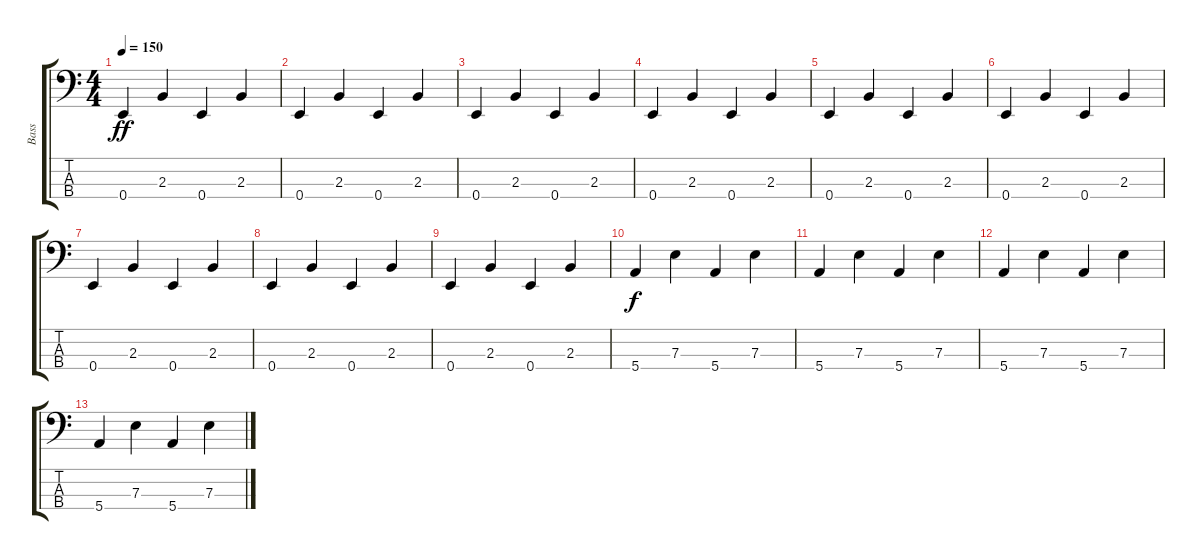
\track ("Bass" "Bass") {instrument acousticbass}
\staff {score tabs}
\tuning (G2 D2 A1 E1) {hide}
\ts (4 4)
\tempo 150
\clef f4
\ks c
0.4.4{dy ff} 2.3.4 0.4.4 2.3.4 |
0.4.4 2.3.4 0.4.4 2.3.4 |
0.4.4 2.3.4 0.4.4 2.3.4 |
0.4.4 2.3.4 0.4.4 2.3.4 |
0.4.4 2.3.4 0.4.4 2.3.4 |
0.4.4 2.3.4 0.4.4 2.3.4 |
0.4.4 2.3.4 0.4.4 2.3.4 |
0.4.4 2.3.4 0.4.4 2.3.4 |
0.4.4 2.3.4 0.4.4 2.3.4 |
5.4.4{dy f} 7.3.4 5.4.4 7.3.4 |
5.4.4 7.3.4 5.4.4 7.3.4 |
5.4.4 7.3.4 5.4.4 7.3.4 |
5.4.4 7.3.4 5.4.4 7.3.4
